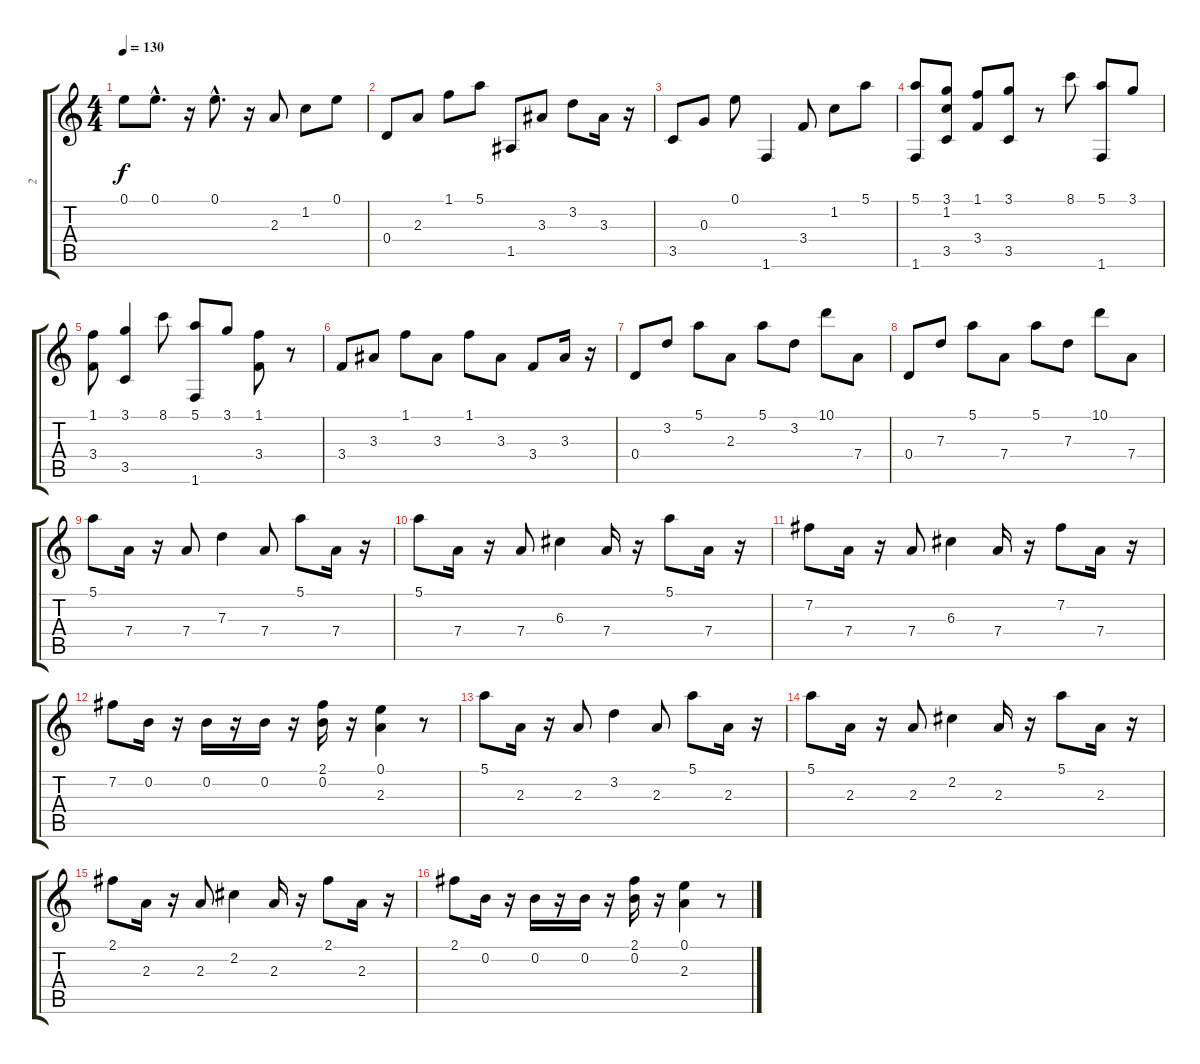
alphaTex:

\track ("2" "2") {instrument acousticguitarsteel}
\staff {score tabs}
\tuning (E4 B3 G3 D3 A2 E2) {hide}
\ts (4 4)
\tempo 130
\clef g2
\ks c
0.1{t}.8{dy f} 0.1{hac}.8{d} r.16 0.1{hac}.8{d} r.16 2.3.8 1.2.8 0.1.8 |
0.4.8 2.3.8 1.1.8 5.1.8 1.5.8 3.3.8 3.2.8 3.3.16 r.16 |
3.5.8 0.3.8 0.1.8 1.6.4 3.4.8 1.2.8 5.1.8 |
(5.1 1.6).8 (3.1 1.2 3.5).8 (1.1 3.4).8 (3.1 3.5).8 r.8 8.1.8 (5.1 1.6).8 3.1.8 |
(1.1 3.4).8 (3.1 3.5).4 8.1.8 (5.1 1.6).8 3.1.8 (1.1 3.4).8 r.8 |
3.4.8 3.3.8 1.1.8 3.3.8 1.1.8 3.3.8 3.4.8 3.3.16 r.16 |
0.4.8 3.2.8 5.1.8 2.3.8 5.1.8 3.2.8 10.1.8 7.4.8 |
0.4.8 7.3.8 5.1.8 7.4.8 5.1.8 7.3.8 10.1.8 7.4.8 |
5.1.8 7.4.16 r.16 7.4.8 7.3.4 7.4.8 5.1.8 7.4.16 r.16 |
5.1.8 7.4.16 r.16 7.4.8 6.3.4 7.4.16 r.16 5.1.8 7.4.16 r.16 |
7.2.8 7.4.16 r.16 7.4.8 6.3.4 7.4.16 r.16 7.2.8 7.4.16 r.16 |
7.2.8 0.2.16 r.16 0.2.16 r.16 0.2.16 r.16 (2.1 0.2).16 r.16 (0.1 2.3).4 r.8 |
5.1.8 2.3.16 r.16 2.3.8 3.2.4 2.3.8 5.1.8 2.3.16 r.16 |
5.1.8 2.3.16 r.16 2.3.8 2.2.4 2.3.16 r.16 5.1.8 2.3.16 r.16 |
2.1.8 2.3.16 r.16 2.3.8 2.2.4 2.3.16 r.16 2.1.8 2.3.16 r.16 |
2.1.8 0.2.16 r.16 0.2.16 r.16 0.2.16 r.16 (2.1 0.2).16 r.16 (0.1 2.3).4 r.8
